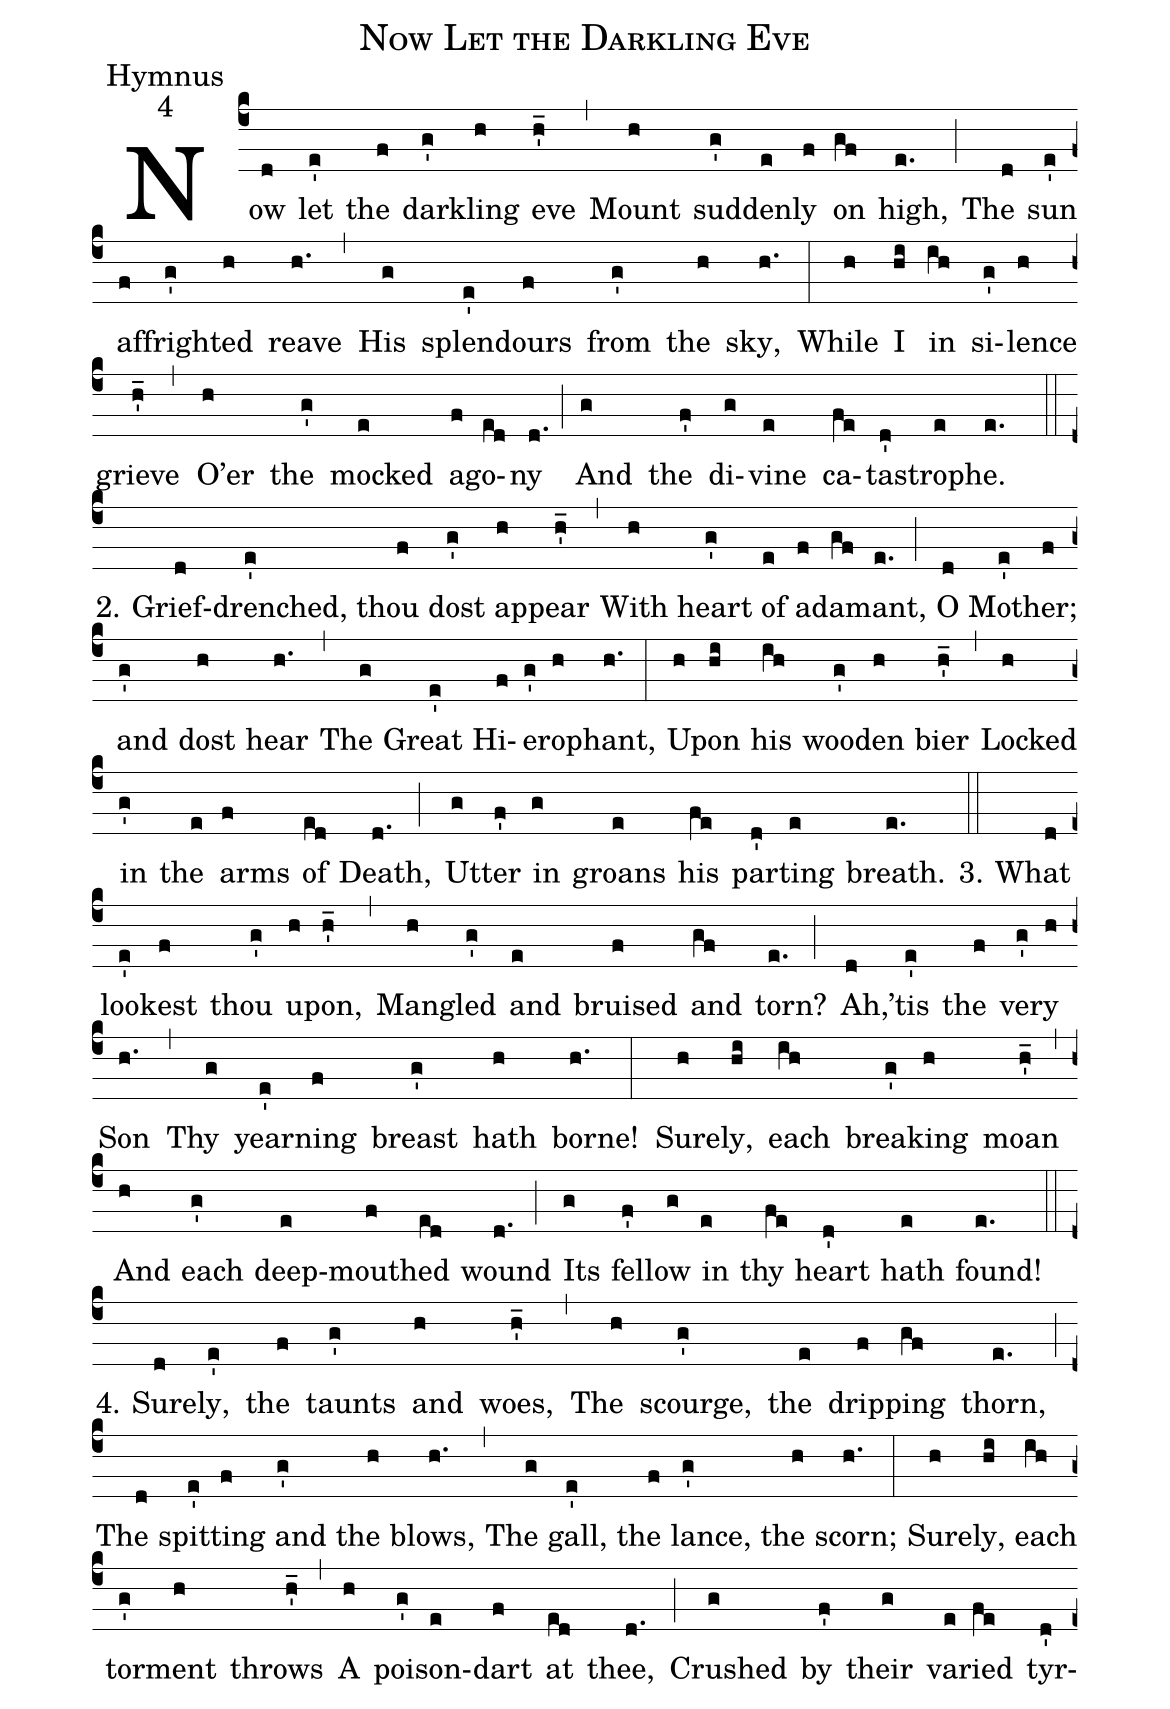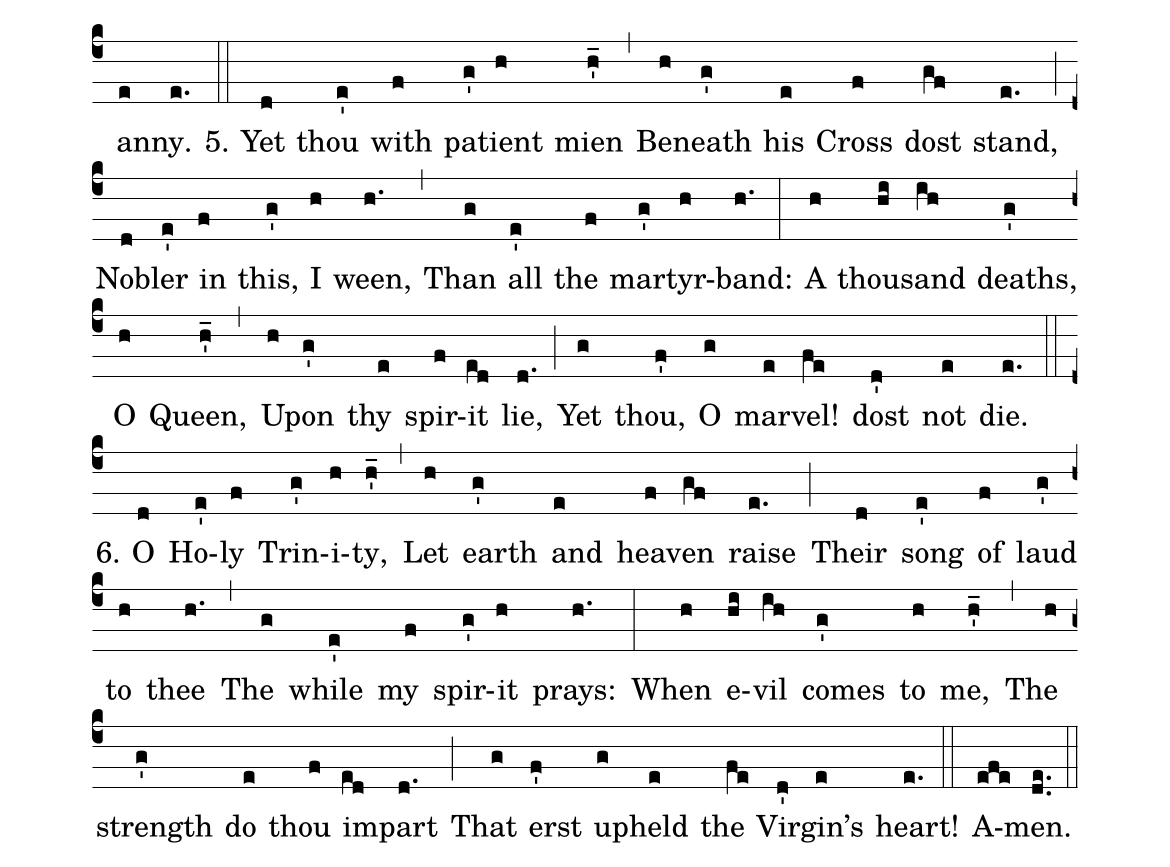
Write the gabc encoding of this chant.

name: Now Let the Darkling Eve;
office-part: Hymnus;
mode: 4;
%%
(c4)Now(d) let(e') the(f) dark(g')ling(h) eve(h'_) (,)
Mount(h) sud(g')den(e)ly(f) on(gf) high,(e.) (;)
The(d) sun(e') af(f)fright(g')ed(h) reave(h.) (,)
His(g) splen(e')dours(f) from(g') the(h) sky,(h.) (:)
While(h) I(hi) in(ih) si(g')lence(h) grieve(h'_) (,)
O'er(h) the(g') mocked(e) ag(f)o(ed)ny(d.) (;)
And(g) the(f') di(g)vine(e) ca(fe)tas(d')tro(e)phe.(e.) (::)

2. Grief-(d)drenched,(e') thou(f) dost(g') ap(h)pear(h'_) (,)
With(h) heart(g') of(e) ad(f)a(gf)mant,(e.) (;)
O(d) Moth(e')er;(f) and(g') dost(h) hear(h.) (,)
The(g) Great(e') Hi(f)er(g')o(h)phant,(h.) (:)
Up(h)on(hi) his(ih) wood(g')en(h) bier(h'_) (,)
Locked(h) in(g') the(e) arms(f) of(ed) Death,(d.) (;)
Ut(g)ter(f') in(g) groans(e) his(fe) part(d')ing(e) breath.(e.) (::)

3. What(d) look(e')est(f) thou(g') up(h)on,(h'_) (,)
Man(h)gled(g') and(e) bruised(f) and(gf) torn?(e.) (;)
Ah,’(d)tis(e') the(f) ver(g')y(h) Son(h.) (,)
Thy(g) yearn(e')ing(f) breast(g') hath(h) borne!(h.) (:)
Sure(h)ly,(hi) each(ih) break(g')ing(h) moan(h'_) (,)
And(h) each(g') deep-(e)mouth(f)ed(ed) wound(d.) (;)
Its(g) fel(f')low(g) in(e) thy(fe) heart(d') hath(e) found!(e.) (::)

4. Sure(d)ly,(e') the(f) taunts(g') and(h) woes,(h'_) (,)
The(h) scourge,(g') the(e) drip(f)ping(gf) thorn,(e.) (;)
The(d) spit(e')ting(f) and(g') the(h) blows,(h.) (,)
The(g) gall,(e') the(f) lance,(g') the(h) scorn;(h.) (:)
Sure(h)ly,(hi) each(ih) tor(g')ment(h) throws(h'_) (,)
A(h) poi(g')son-(e)dart(f) at(ed) thee,(d.) (;)
Crushed(g) by(f') their(g) var(e)ied(fe) tyr(d')an(e)ny.(e.) (::)

5. Yet(d) thou(e') with(f) pa(g')tient(h) mien(h'_) (,)
Be(h)neath(g') his(e) Cross(f) dost(gf) stand,(e.) (;)
Nobl(d)er(e') in(f) this,(g') I(h) ween,(h.) (,)
Than(g) all(e') the(f) mar(g')tyr-(h)band:(h.) (:)
A(h) thou(hi)sand(ih) deaths,(g') O(h) Queen,(h'_) (,)
Up(h)on(g') thy(e) spir(f)it(ed) lie,(d.) (;)
Yet(g) thou,(f') O(g) mar(e)vel!(fe) dost(d') not(e) die.(e.) (::)

6. O(d) Ho(e')ly(f) Trin(g')i(h)ty,(h'_) (,)
Let(h) earth(g') and(e) heav(f)en(gf) raise(e.) (;)
Their(d) song(e') of(f) laud(g') to(h) thee(h.) (,)
The(g) while(e') my(f) spir(g')it(h) prays:(h.) (:)
When(h) e(hi)vil(ih) comes(g') to(h) me,(h'_) (,)
The(h) strength(g') do(e) thou(f) im(ed)part(d.) (;)
That(g) erst(f') up(g)held(e) the(fe) Vir(d')gin’s(e) heart!(e.) (::)
A(efe)men.(de..) (::)
